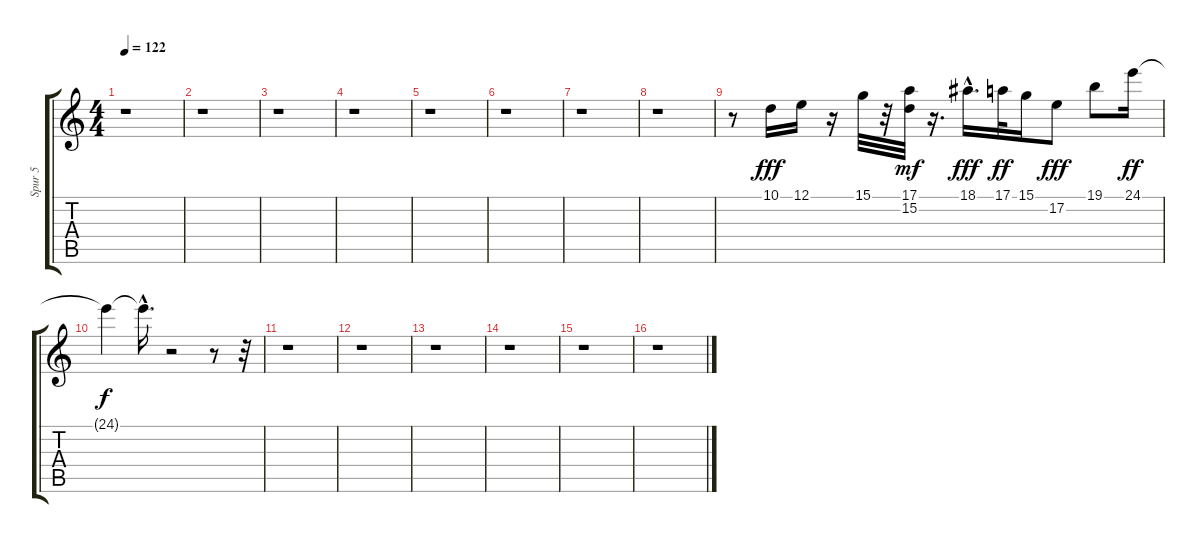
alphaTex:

\track ("Spur 5" "Spur 5") {instrument lead2sawtooth}
\staff {score tabs}
\tuning (E4 B3 G3 D3 A2 E2) {hide}
\ts (4 4)
\tempo 122
\clef g2
\ks c
r.1{dy fff} |
r.1 |
r.1 |
r.1 |
r.1 |
r.1 |
r.1 |
r.1 |
r.8 10.1.16{instrument lead2sawtooth} 12.1.16 r.16 15.1.32 r.32 (17.1 15.2).32{dy mf} r.16{d} 18.1{hac}.16{d dy fff} 17.1.32{dy ff} 15.1.16 17.2.8{dy fff} 19.1.8 24.1.16{dy ff} |
24.1{t}.4{dy f} 24.1{hac t}.16{d} r.2 r.8 r.32 |
r.1 |
r.1 |
r.1 |
r.1 |
r.1 |
r.1
